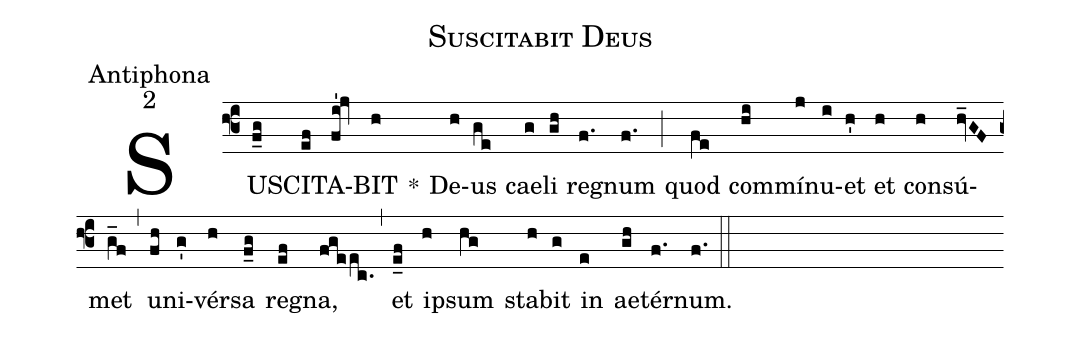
name:Suscitabit Deus;
office-part:Antiphona;
mode:2;
%%
(f3) SU(f_g)SCI(ef)TA(fi'!jv)BIT(h) *() De(h)us(ge) cae(g)li(gh) re(f.)gnum(f.) (;) quod(fe) com(hi)mí(j)nu(i)et(h') et(h) con(h)sú(hv_GF)met(g_f) (,) u(fh)ni(g')vér(h)sa(f_g) re(ef)gna,(fgeec.) (,) et(e_f) i(h)psum(hg) sta(h)bit(g) in(e) ae(gh)tér(f.)num.(f.) (::)
